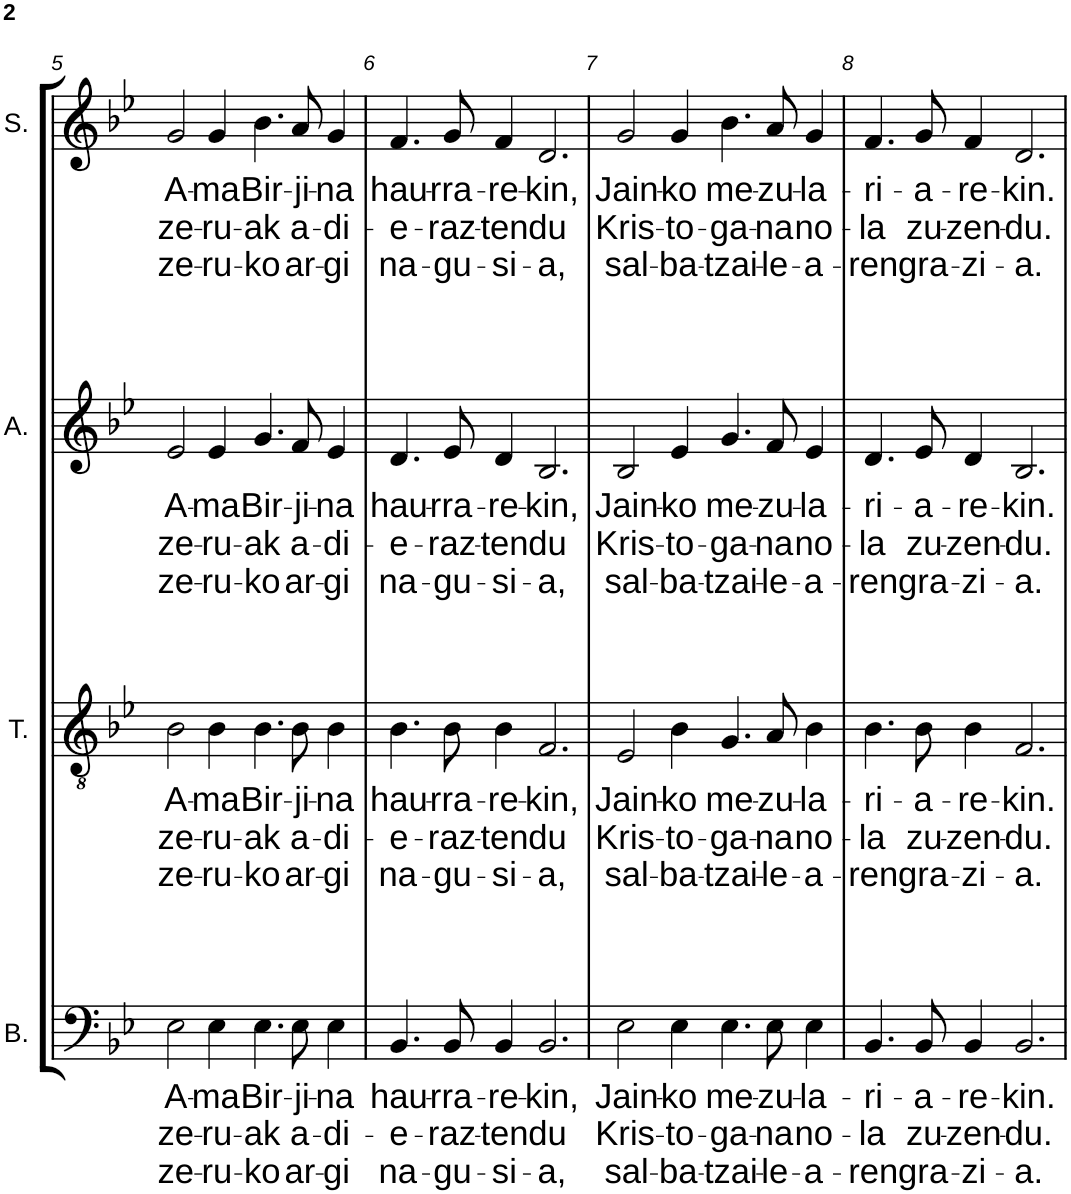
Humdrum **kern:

**kern	**text	**text	**text	**kern	**text	**text	**text	**kern	**text	**text	**text	**kern	**text	**text	**text
*part4	*part4	*part4	*part4	*part3	*part3	*part3	*part3	*part2	*part2	*part2	*part2	*part1	*part1	*part1	*part1
*staff4	*staff4	*staff4	*staff4	*staff3	*staff3	*staff3	*staff3	*staff2	*staff2	*staff2	*staff2	*staff1	*staff1	*staff1	*staff1
*I"Basse	*	*	*	*I"Ténor	*	*	*	*I"Alto	*	*	*	*I"Soprano	*	*	*
*I'B.	*	*	*	*I'T.	*	*	*	*I'A.	*	*	*	*I'S.	*	*	*
!!LO:PB:g=z
*clefF4	*	*	*	*clefGv2	*	*	*	*clefG2	*	*	*	*clefG2	*	*	*
*k[b-e-]	*	*	*	*k[b-e-]	*	*	*	*k[b-e-]	*	*	*	*k[b-e-]	*	*	*
*M6/4	*	*	*	*M6/4	*	*	*	*M6/4	*	*	*	*M6/4	*	*	*
=5	=5	=5	=5	=5	=5	=5	=5	=5	=5	=5	=5	=5	=5	=5	=5
!	!LO:LY:b	!LO:LY:b	!LO:LY:b	!	!LO:LY:b	!LO:LY:b	!LO:LY:b	!	!LO:LY:b	!LO:LY:b	!LO:LY:b	!	!LO:LY:b	!LO:LY:b	!LO:LY:b
2E-\	A-	ze-	ze-	2B-\	A-	ze-	ze-	2e-/	A-	ze-	ze-	2g/	A-	ze-	ze-
!	!LO:LY:b	!LO:LY:b	!LO:LY:b	!	!LO:LY:b	!LO:LY:b	!LO:LY:b	!	!LO:LY:b	!LO:LY:b	!LO:LY:b	!	!LO:LY:b	!LO:LY:b	!LO:LY:b
4E-\	-ma	-ru-	-ru-	4B-\	-ma	-ru-	-ru-	4e-/	-ma	-ru-	-ru-	4g/	-ma	-ru-	-ru-
!	!LO:LY:b	!LO:LY:b	!LO:LY:b	!	!LO:LY:b	!LO:LY:b	!LO:LY:b	!	!LO:LY:b	!LO:LY:b	!LO:LY:b	!	!LO:LY:b	!LO:LY:b	!LO:LY:b
4.E-\	Bir-	-ak	-ko	4.B-\	Bir-	-ak	-ko	4.g/	Bir-	-ak	-ko	4.b-\	Bir-	-ak	-ko
!	!LO:LY:b	!LO:LY:b	!LO:LY:b	!	!LO:LY:b	!LO:LY:b	!LO:LY:b	!	!LO:LY:b	!LO:LY:b	!LO:LY:b	!	!LO:LY:b	!LO:LY:b	!LO:LY:b
8E-\	-ji-	a-	ar-	8B-\	-ji-	a-	ar-	8f/	-ji-	a-	ar-	8a/	-ji-	a-	ar-
!	!LO:LY:b	!LO:LY:b	!LO:LY:b	!	!LO:LY:b	!LO:LY:b	!LO:LY:b	!	!LO:LY:b	!LO:LY:b	!LO:LY:b	!	!LO:LY:b	!LO:LY:b	!LO:LY:b
4E-\	-na	-di-	-gi	4B-\	-na	-di-	-gi	4e-/	-na	-di-	-gi	4g/	-na	-di-	-gi
=6	=6	=6	=6	=6	=6	=6	=6	=6	=6	=6	=6	=6	=6	=6	=6
!	!LO:LY:b	!LO:LY:b	!LO:LY:b	!	!LO:LY:b	!LO:LY:b	!LO:LY:b	!	!LO:LY:b	!LO:LY:b	!LO:LY:b	!	!LO:LY:b	!LO:LY:b	!LO:LY:b
4.BB-/	hau-	-e-	na-	4.B-\	hau-	-e-	na-	4.d/	hau-	-e-	na-	4.f/	hau-	-e-	na-
!	!LO:LY:b	!LO:LY:b	!LO:LY:b	!	!LO:LY:b	!LO:LY:b	!LO:LY:b	!	!LO:LY:b	!LO:LY:b	!LO:LY:b	!	!LO:LY:b	!LO:LY:b	!LO:LY:b
8BB-/	-rra-	-raz-	-gu-	8B-\	-rra-	-raz-	-gu-	8e-/	-rra-	-raz-	-gu-	8g/	-rra-	-raz-	-gu-
!	!LO:LY:b	!LO:LY:b	!LO:LY:b	!	!LO:LY:b	!LO:LY:b	!LO:LY:b	!	!LO:LY:b	!LO:LY:b	!LO:LY:b	!	!LO:LY:b	!LO:LY:b	!LO:LY:b
4BB-/	-re-	-ten	-si-	4B-\	-re-	-ten	-si-	4d/	-re-	-ten	-si-	4f/	-re-	-ten	-si-
!	!LO:LY:b	!LO:LY:b	!LO:LY:b	!	!LO:LY:b	!LO:LY:b	!LO:LY:b	!	!LO:LY:b	!LO:LY:b	!LO:LY:b	!	!LO:LY:b	!LO:LY:b	!LO:LY:b
2.BB-/	-kin,	du	-a,	2.F/	-kin,	du	-a,	2.B-/	-kin,	du	-a,	2.d/	-kin,	du	-a,
=7	=7	=7	=7	=7	=7	=7	=7	=7	=7	=7	=7	=7	=7	=7	=7
!	!LO:LY:b	!LO:LY:b	!LO:LY:b	!	!LO:LY:b	!LO:LY:b	!LO:LY:b	!	!LO:LY:b	!LO:LY:b	!LO:LY:b	!	!LO:LY:b	!LO:LY:b	!LO:LY:b
2E-\	Jain-	Kris-	sal-	2E-/	Jain-	Kris-	sal-	2B-/	Jain-	Kris-	sal-	2g/	Jain-	Kris-	sal-
!	!LO:LY:b	!LO:LY:b	!LO:LY:b	!	!LO:LY:b	!LO:LY:b	!LO:LY:b	!	!LO:LY:b	!LO:LY:b	!LO:LY:b	!	!LO:LY:b	!LO:LY:b	!LO:LY:b
4E-\	-ko	-to-	-ba-	4B-\	-ko	-to-	-ba-	4e-/	-ko	-to-	-ba-	4g/	-ko	-to-	-ba-
!	!LO:LY:b	!LO:LY:b	!LO:LY:b	!	!LO:LY:b	!LO:LY:b	!LO:LY:b	!	!LO:LY:b	!LO:LY:b	!LO:LY:b	!	!LO:LY:b	!LO:LY:b	!LO:LY:b
4.E-\	me-	-ga-	-tzai-	4.G/	me-	-ga-	-tzai-	4.g/	me-	-ga-	-tzai-	4.b-\	me-	-ga-	-tzai-
!	!LO:LY:b	!LO:LY:b	!LO:LY:b	!	!LO:LY:b	!LO:LY:b	!LO:LY:b	!	!LO:LY:b	!LO:LY:b	!LO:LY:b	!	!LO:LY:b	!LO:LY:b	!LO:LY:b
8E-\	-zu-	-na	-le-	8A/	-zu-	-na	-le-	8f/	-zu-	-na	-le-	8a/	-zu-	-na	-le-
!	!LO:LY:b	!LO:LY:b	!LO:LY:b	!	!LO:LY:b	!LO:LY:b	!LO:LY:b	!	!LO:LY:b	!LO:LY:b	!LO:LY:b	!	!LO:LY:b	!LO:LY:b	!LO:LY:b
4E-\	-la-	no-	-a-	4B-\	-la-	no-	-a-	4e-/	-la-	no-	-a-	4g/	-la-	no-	-a-
=8	=8	=8	=8	=8	=8	=8	=8	=8	=8	=8	=8	=8	=8	=8	=8
!	!LO:LY:b	!LO:LY:b	!LO:LY:b	!	!LO:LY:b	!LO:LY:b	!LO:LY:b	!	!LO:LY:b	!LO:LY:b	!LO:LY:b	!	!LO:LY:b	!LO:LY:b	!LO:LY:b
4.BB-/	-ri-	-la	-ren	4.B-\	-ri-	-la	-ren	4.d/	-ri-	-la	-ren	4.f/	-ri-	-la	-ren
!	!LO:LY:b	!LO:LY:b	!LO:LY:b	!	!LO:LY:b	!LO:LY:b	!LO:LY:b	!	!LO:LY:b	!LO:LY:b	!LO:LY:b	!	!LO:LY:b	!LO:LY:b	!LO:LY:b
8BB-/	-a-	zu-	gra-	8B-\	-a-	zu-	gra-	8e-/	-a-	zu-	gra-	8g/	-a-	zu-	gra-
!	!LO:LY:b	!LO:LY:b	!LO:LY:b	!	!LO:LY:b	!LO:LY:b	!LO:LY:b	!	!LO:LY:b	!LO:LY:b	!LO:LY:b	!	!LO:LY:b	!LO:LY:b	!LO:LY:b
4BB-/	-re-	-zen-	-zi-	4B-\	-re-	-zen-	-zi-	4d/	-re-	-zen-	-zi-	4f/	-re-	-zen-	-zi-
!	!LO:LY:b	!LO:LY:b	!LO:LY:b	!	!LO:LY:b	!LO:LY:b	!LO:LY:b	!	!LO:LY:b	!LO:LY:b	!LO:LY:b	!	!LO:LY:b	!LO:LY:b	!LO:LY:b
2.BB-/	-kin.	-du.	-a.	2.F/	-kin.	-du.	-a.	2.B-/	-kin.	-du.	-a.	2.d/	-kin.	-du.	-a.
=	=	=	=	=	=	=	=	=	=	=	=	=	=	=	=
*-	*-	*-	*-	*-	*-	*-	*-	*-	*-	*-	*-	*-	*-	*-	*-
